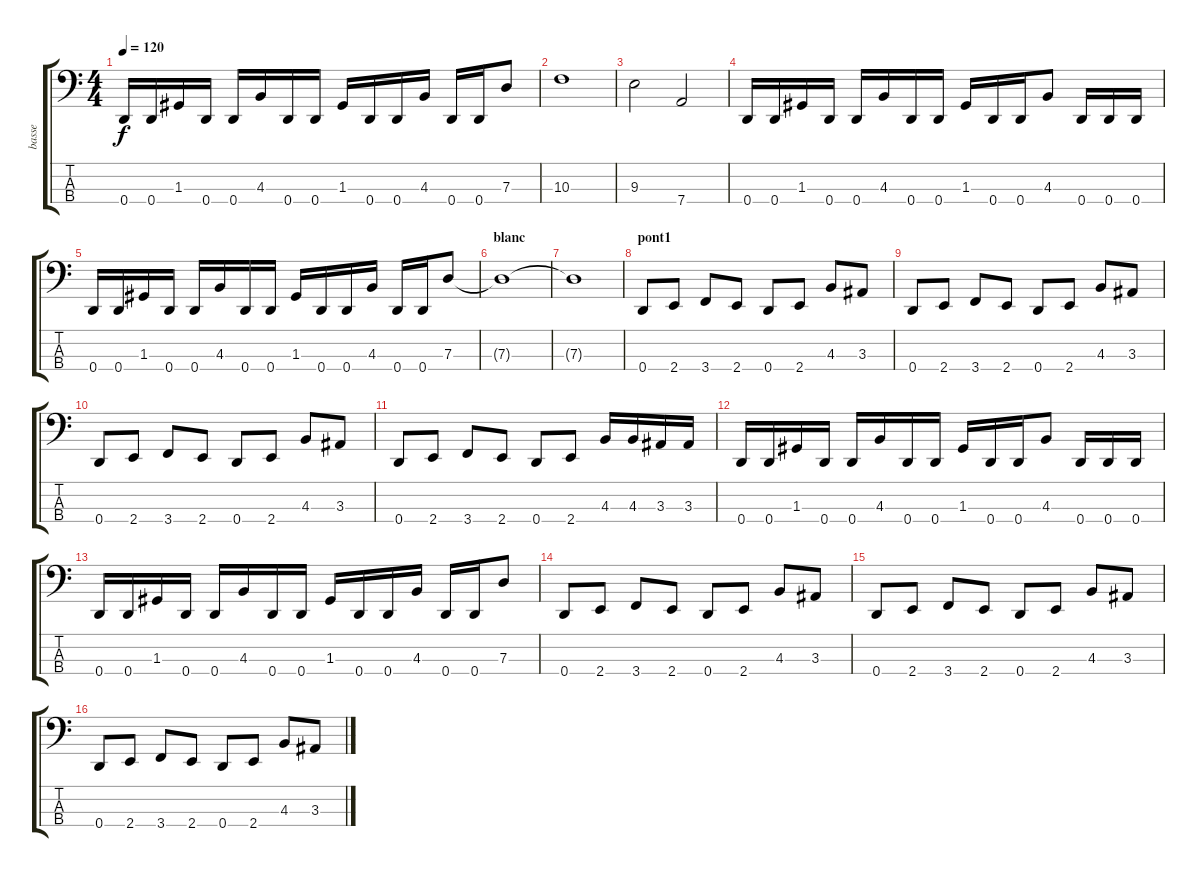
\track ("basse" "basse") {instrument electricbasspick}
\staff {score tabs}
\tuning (F2 C2 G1 D1) {hide}
\ts (4 4)
\tempo 120
\clef f4
\ks c
0.4.16{dy f} 0.4.16 1.3.16 0.4.16 0.4.16 4.3.16 0.4.16 0.4.16 1.3.16 0.4.16 0.4.16 4.3.16 0.4.16 0.4.16 7.3.8 |
10.3.1 |
9.3.2 7.4.2 |
0.4.16 0.4.16 1.3.16 0.4.16 0.4.16 4.3.16 0.4.16 0.4.16 1.3.16 0.4.16 0.4.16 4.3.8 0.4.16 0.4.16 0.4.16 |
0.4.16 0.4.16 1.3.16 0.4.16 0.4.16 4.3.16 0.4.16 0.4.16 1.3.16 0.4.16 0.4.16 4.3.16 0.4.16 0.4.16 7.3.8 |
\section ("" "blanc")
7.3{t}.1 |
7.3{t}.1 |
\section ("" "pont1")
0.4.8 2.4.8 3.4.8 2.4.8 0.4.8 2.4.8 4.3.8 3.3.8 |
0.4.8 2.4.8 3.4.8 2.4.8 0.4.8 2.4.8 4.3.8 3.3.8 |
0.4.8 2.4.8 3.4.8 2.4.8 0.4.8 2.4.8 4.3.8 3.3.8 |
0.4.8 2.4.8 3.4.8 2.4.8 0.4.8 2.4.8 4.3.16 4.3.16 3.3.16 3.3.16 |
0.4.16 0.4.16 1.3.16 0.4.16 0.4.16 4.3.16 0.4.16 0.4.16 1.3.16 0.4.16 0.4.16 4.3.8 0.4.16 0.4.16 0.4.16 |
0.4.16 0.4.16 1.3.16 0.4.16 0.4.16 4.3.16 0.4.16 0.4.16 1.3.16 0.4.16 0.4.16 4.3.16 0.4.16 0.4.16 7.3.8 |
0.4.8 2.4.8 3.4.8 2.4.8 0.4.8 2.4.8 4.3.8 3.3.8 |
0.4.8 2.4.8 3.4.8 2.4.8 0.4.8 2.4.8 4.3.8 3.3.8 |
0.4.8 2.4.8 3.4.8 2.4.8 0.4.8 2.4.8 4.3.8 3.3.8
